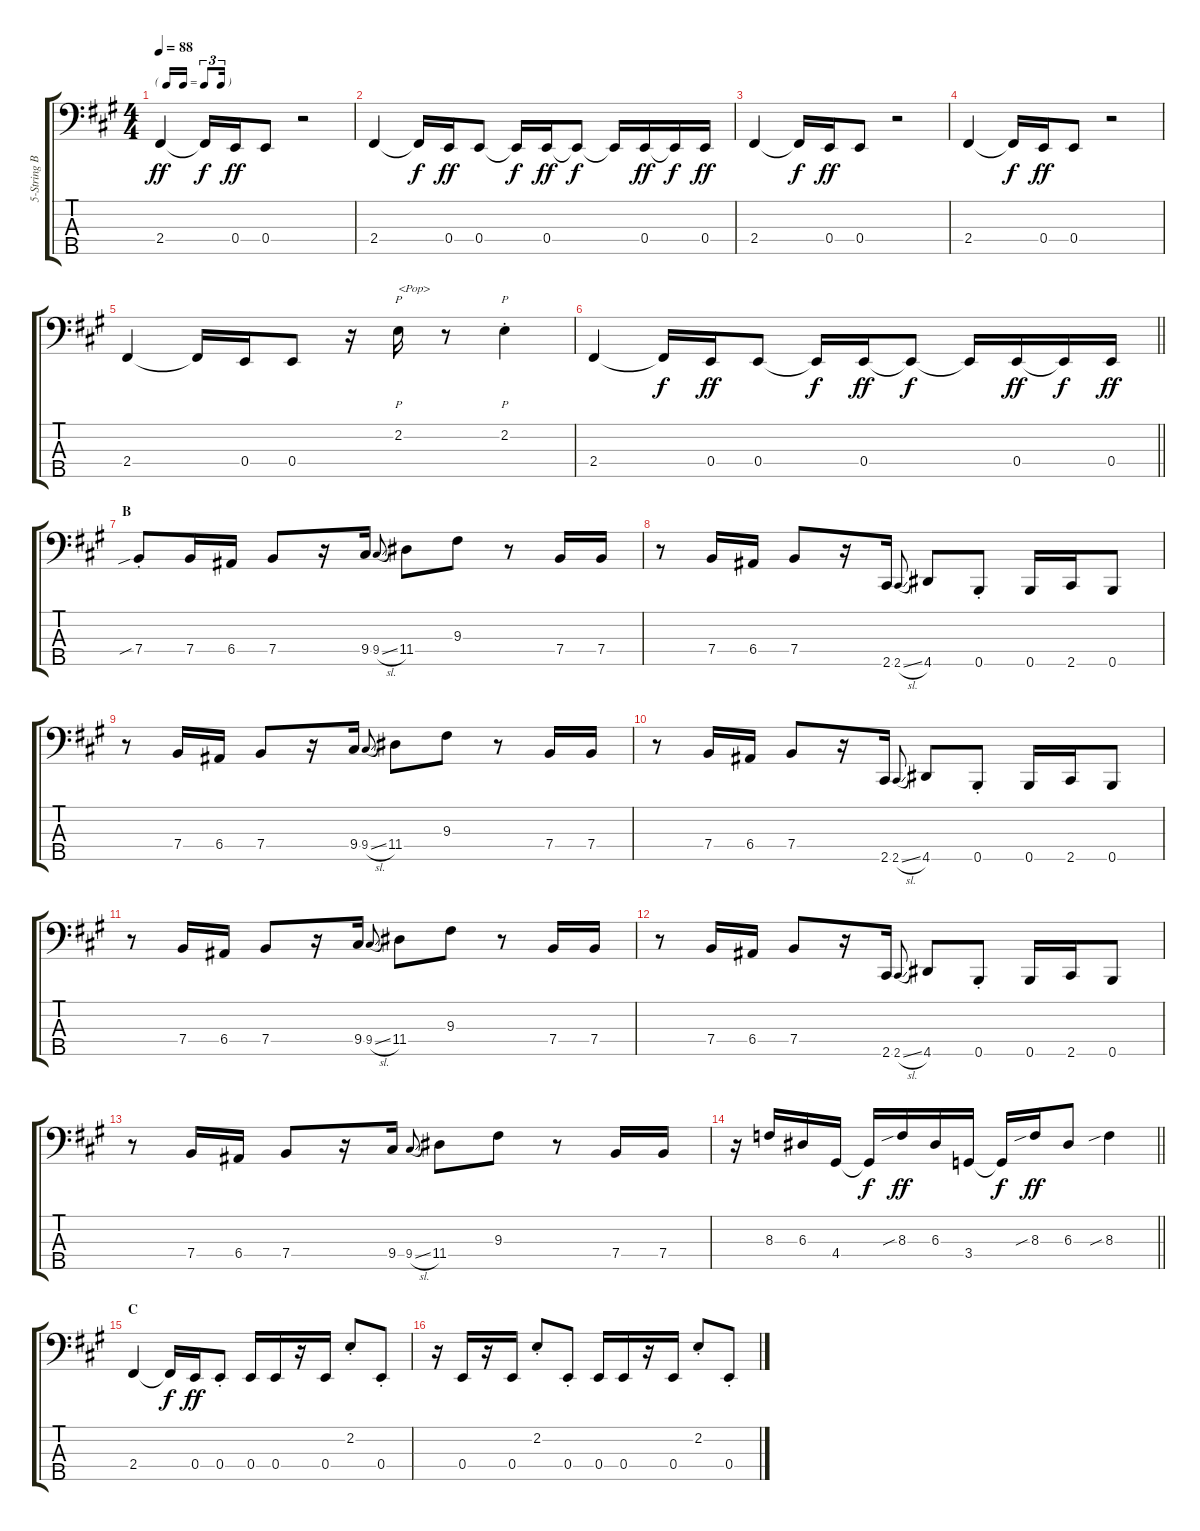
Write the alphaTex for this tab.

\track ("5-String Bass" "5-String B") {instrument electricbassfinger}
\staff {score tabs}
\tuning (G2 D2 A1 E1 B0) {hide}
\ts (4 4)
\tf triplet16th
\tempo 88
\clef f4
\ks a
2.4.4{dy ff} 2.4{t}.16{dy f} 0.4.16{dy ff} 0.4.8 r.2 |
2.4.4 2.4{t}.16{dy f} 0.4.16{dy ff} 0.4.8 0.4{t}.16{dy f} 0.4.16{dy ff} 0.4{t}.8{dy f} 0.4{t}.16 0.4.16{dy ff} 0.4{t}.16{dy f} 0.4.16{dy ff} |
2.4.4 2.4{t}.16{dy f} 0.4.16{dy ff} 0.4.8 r.2 |
2.4.4 2.4{t}.16{dy f} 0.4.16{dy ff} 0.4.8 r.2 |
2.4.4 2.4{t}.16 0.4.16 0.4.8 r.16 2.2.16{p txt "<Pop>" instrument slapbass1} r.8 2.2{st}.4{p} |
\barLineRight lightlight
2.4.4{instrument electricbassfinger} 2.4{t}.16{dy f} 0.4.16{dy ff} 0.4.8 0.4{t}.16{dy f} 0.4.16{dy ff} 0.4{t}.8{dy f} 0.4{t}.16 0.4.16{dy ff} 0.4{t}.16{dy f} 0.4.16{dy ff} |
\section ("" "B")
7.4{sib st}.8 7.4.16 6.4.16 7.4.8 r.16 9.4.16 9.4{sl}.8{gr onbeat} 11.4.8 9.3.8 r.8 7.4.16 7.4.16 |
r.8 7.4.16 6.4.16 7.4.8 r.16 2.5.16 2.5{sl}.8{gr onbeat} 4.5.8 0.5{st}.8 0.5.16 2.5.16 0.5.8 |
r.8 7.4.16 6.4.16 7.4.8 r.16 9.4.16 9.4{sl}.8{gr onbeat} 11.4.8 9.3.8 r.8 7.4.16 7.4.16 |
r.8 7.4.16 6.4.16 7.4.8 r.16 2.5.16 2.5{sl}.8{gr onbeat} 4.5.8 0.5{st}.8 0.5.16 2.5.16 0.5.8 |
r.8 7.4.16 6.4.16 7.4.8 r.16 9.4.16 9.4{sl}.8{gr onbeat} 11.4.8 9.3.8 r.8 7.4.16 7.4.16 |
r.8 7.4.16 6.4.16 7.4.8 r.16 2.5.16 2.5{sl}.8{gr onbeat} 4.5.8 0.5{st}.8 0.5.16 2.5.16 0.5.8 |
r.8 7.4.16 6.4.16 7.4.8 r.16 9.4.16 9.4{sl}.8{gr onbeat} 11.4.8 9.3.8 r.8 7.4.16 7.4.16 |
\barLineRight lightlight
r.16 8.3.16 6.3.16 4.4.16 4.4{t}.16{dy f} 8.3{sib}.16{dy ff} 6.3.16 3.4.16 3.4{t}.16{dy f} 8.3{sib}.16{dy ff} 6.3.8 8.3{sib}.4 |
\section ("" "C")
2.4.4 2.4{t}.16{dy f} 0.4.16{dy ff} 0.4{st}.8 0.4.16 0.4.16 r.16 0.4.16 2.2{st}.8 0.4{st}.8 |
r.16 0.4.16 r.16 0.4.16 2.2{st}.8 0.4{st}.8 0.4.16 0.4.16 r.16 0.4.16 2.2{st}.8 0.4{st}.8
